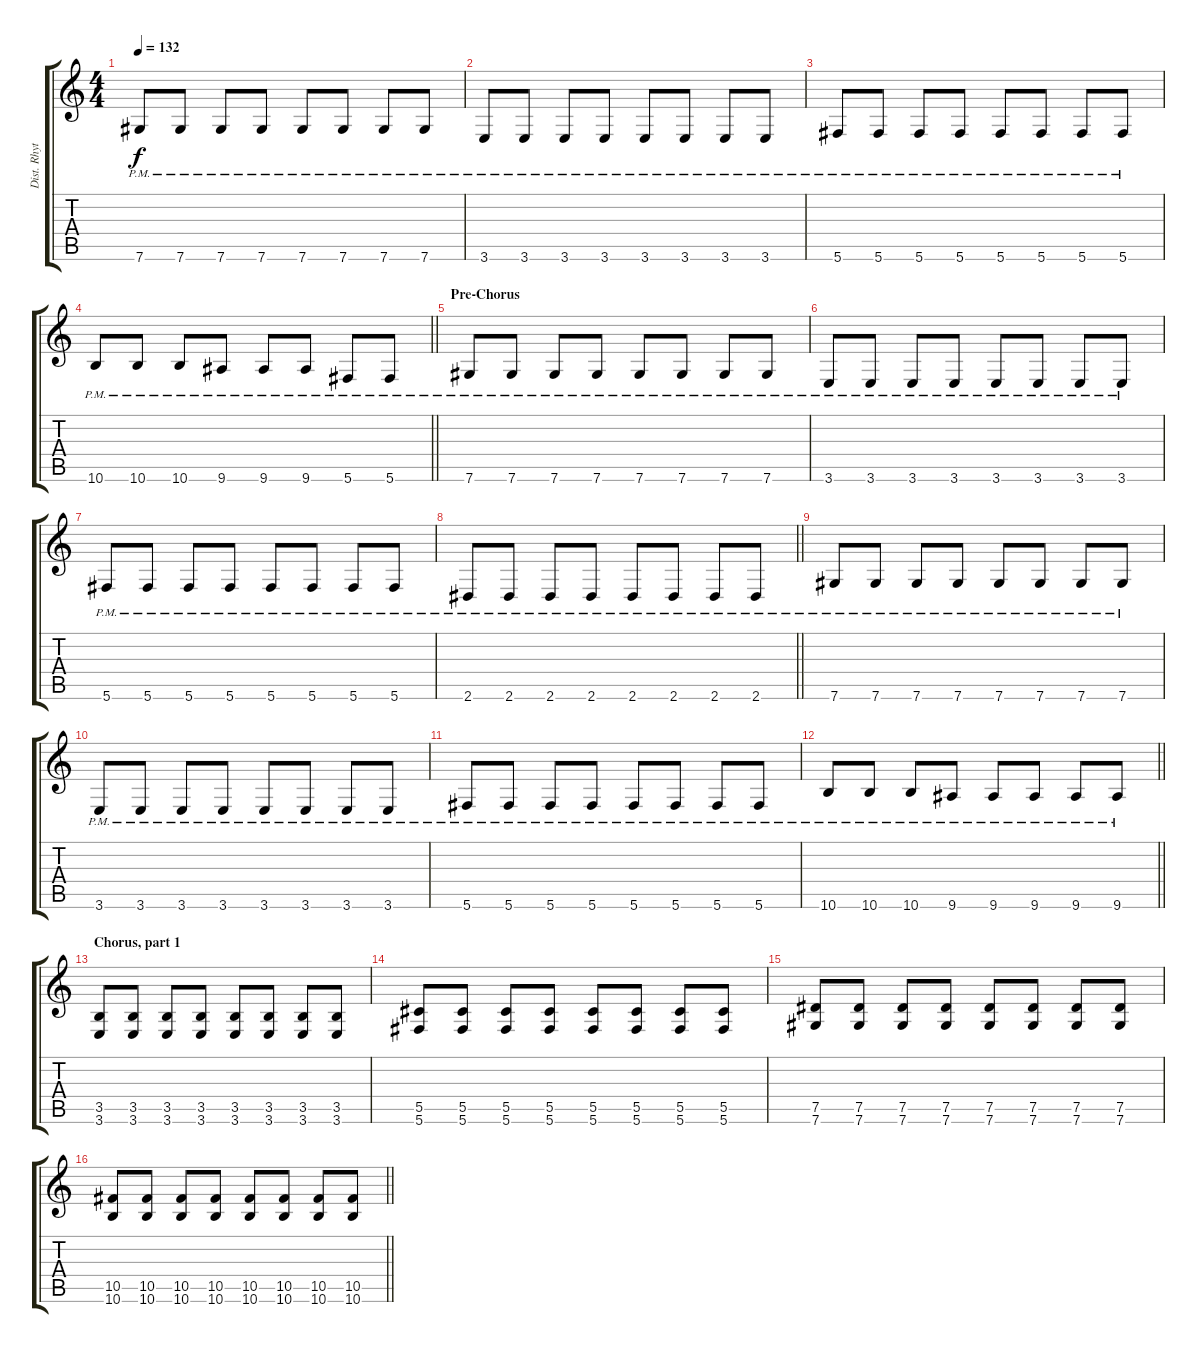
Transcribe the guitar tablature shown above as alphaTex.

\track ("Dist. Rhytm Guitar [R]" "Dist. Rhyt") {instrument distortionguitar}
\staff {score tabs}
\tuning (Eb4 Bb3 Gb3 Db3 Ab2 Db2) {hide}
\ts (4 4)
\tempo 132
\clef g2
\ks c
7.6{pm}.8{dy f} 7.6{pm}.8 7.6{pm}.8 7.6{pm}.8 7.6{pm}.8 7.6{pm}.8 7.6{pm}.8 7.6{pm}.8 |
3.6{pm}.8 3.6{pm}.8 3.6{pm}.8 3.6{pm}.8 3.6{pm}.8 3.6{pm}.8 3.6{pm}.8 3.6{pm}.8 |
5.6{pm}.8 5.6{pm}.8 5.6{pm}.8 5.6{pm}.8 5.6{pm}.8 5.6{pm}.8 5.6{pm}.8 5.6{pm}.8 |
\barLineRight lightlight
10.6{pm}.8 10.6{pm}.8 10.6{pm}.8 9.6{pm}.8 9.6{pm}.8 9.6{pm}.8 5.6{pm}.8 5.6{pm}.8 |
\section ("" "Pre-Chorus")
7.6{pm}.8 7.6{pm}.8 7.6{pm}.8 7.6{pm}.8 7.6{pm}.8 7.6{pm}.8 7.6{pm}.8 7.6{pm}.8 |
3.6{pm}.8 3.6{pm}.8 3.6{pm}.8 3.6{pm}.8 3.6{pm}.8 3.6{pm}.8 3.6{pm}.8 3.6{pm}.8 |
5.6{pm}.8 5.6{pm}.8 5.6{pm}.8 5.6{pm}.8 5.6{pm}.8 5.6{pm}.8 5.6{pm}.8 5.6{pm}.8 |
\barLineRight lightlight
2.6{pm}.8 2.6{pm}.8 2.6{pm}.8 2.6{pm}.8 2.6{pm}.8 2.6{pm}.8 2.6{pm}.8 2.6{pm}.8 |
7.6{pm}.8 7.6{pm}.8 7.6{pm}.8 7.6{pm}.8 7.6{pm}.8 7.6{pm}.8 7.6{pm}.8 7.6{pm}.8 |
3.6{pm}.8 3.6{pm}.8 3.6{pm}.8 3.6{pm}.8 3.6{pm}.8 3.6{pm}.8 3.6{pm}.8 3.6{pm}.8 |
5.6{pm}.8 5.6{pm}.8 5.6{pm}.8 5.6{pm}.8 5.6{pm}.8 5.6{pm}.8 5.6{pm}.8 5.6{pm}.8 |
\barLineRight lightlight
10.6{pm}.8 10.6{pm}.8 10.6{pm}.8 9.6{pm}.8 9.6{pm}.8 9.6{pm}.8 9.6{pm}.8 9.6{pm}.8 |
\section ("" "Chorus, part 1")
(3.5 3.6).8 (3.5 3.6).8 (3.5 3.6).8 (3.5 3.6).8 (3.5 3.6).8 (3.5 3.6).8 (3.5 3.6).8 (3.5 3.6).8 |
(5.5 5.6).8 (5.5 5.6).8 (5.5 5.6).8 (5.5 5.6).8 (5.5 5.6).8 (5.5 5.6).8 (5.5 5.6).8 (5.5 5.6).8 |
(7.5 7.6).8 (7.5 7.6).8 (7.5 7.6).8 (7.5 7.6).8 (7.5 7.6).8 (7.5 7.6).8 (7.5 7.6).8 (7.5 7.6).8 |
\barLineRight lightlight
(10.5 10.6).8 (10.5 10.6).8 (10.5 10.6).8 (10.5 10.6).8 (10.5 10.6).8 (10.5 10.6).8 (10.5 10.6).8 (10.5 10.6).8
